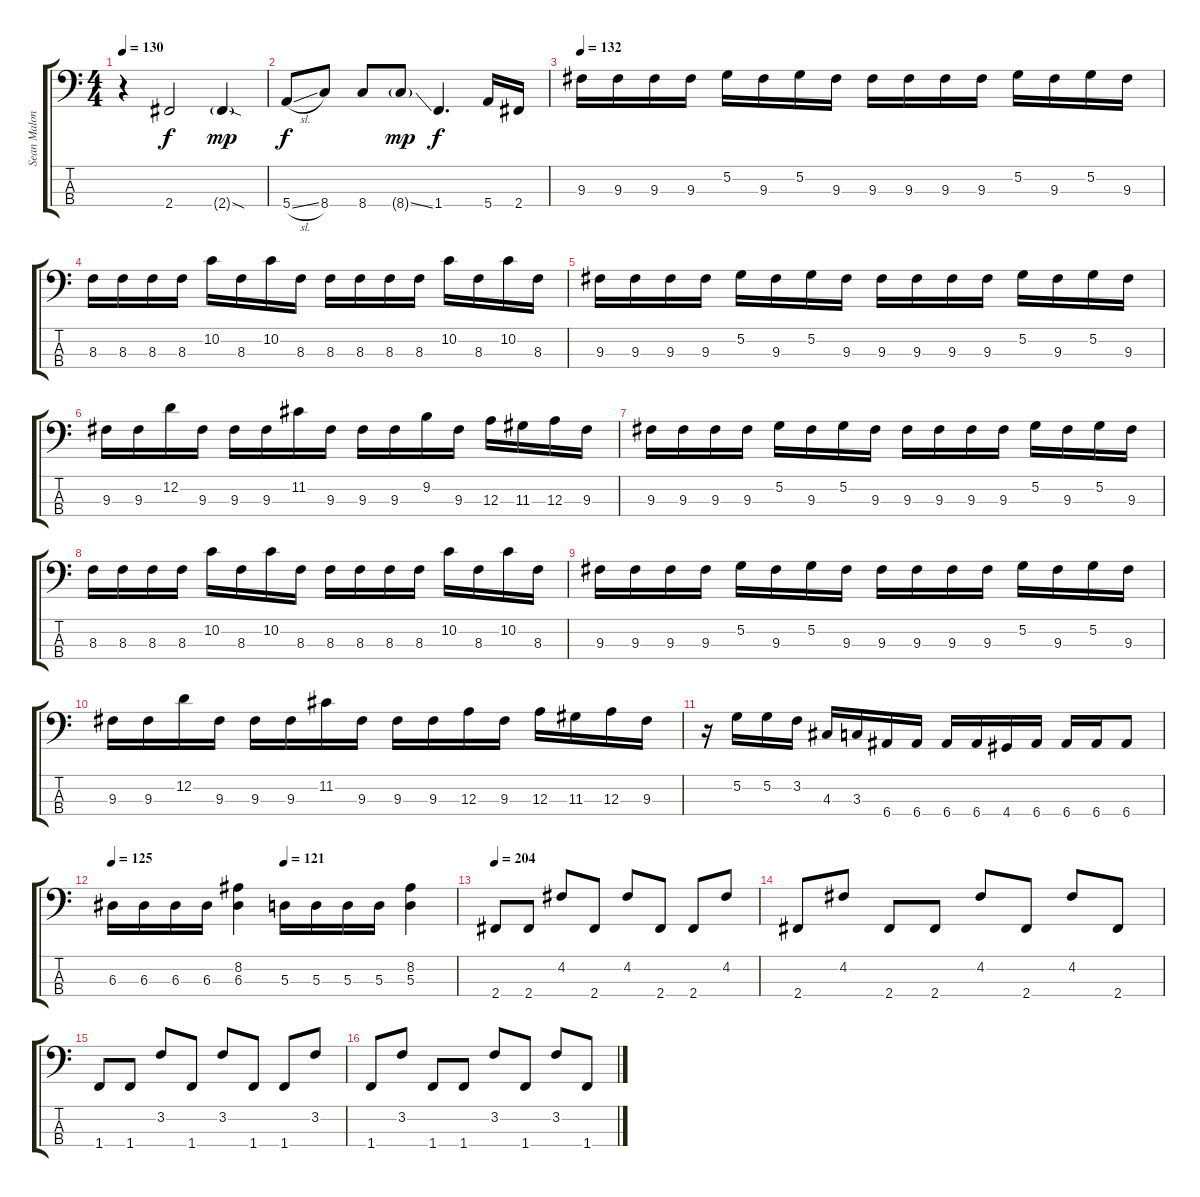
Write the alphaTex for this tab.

\track ("Sean Malone" "Sean Malon") {instrument fretlessbass}
\staff {score tabs}
\tuning (G2 D2 A1 E1) {hide}
\ts (4 4)
\tempo 130
\clef f4
\ks c
r.4{dy f} 2.4.2 2.4{sod g}.4{dy mp} |
5.4{sl}.8{dy f} 8.4.8 8.4.8 8.4{ss g}.8{dy mp} 1.4.4{d dy f} 5.4.16 2.4.16 |
\tempo 132
9.3.16 9.3.16 9.3.16 9.3.16 5.2.16 9.3.16 5.2.16 9.3.16 9.3.16 9.3.16 9.3.16 9.3.16 5.2.16 9.3.16 5.2.16 9.3.16 |
8.3.16 8.3.16 8.3.16 8.3.16 10.2.16 8.3.16 10.2.16 8.3.16 8.3.16 8.3.16 8.3.16 8.3.16 10.2.16 8.3.16 10.2.16 8.3.16 |
9.3.16 9.3.16 9.3.16 9.3.16 5.2.16 9.3.16 5.2.16 9.3.16 9.3.16 9.3.16 9.3.16 9.3.16 5.2.16 9.3.16 5.2.16 9.3.16 |
9.3.16 9.3.16 12.2.16 9.3.16 9.3.16 9.3.16 11.2.16 9.3.16 9.3.16 9.3.16 9.2.16 9.3.16 12.3.16 11.3.16 12.3.16 9.3.16 |
9.3.16 9.3.16 9.3.16 9.3.16 5.2.16 9.3.16 5.2.16 9.3.16 9.3.16 9.3.16 9.3.16 9.3.16 5.2.16 9.3.16 5.2.16 9.3.16 |
8.3.16 8.3.16 8.3.16 8.3.16 10.2.16 8.3.16 10.2.16 8.3.16 8.3.16 8.3.16 8.3.16 8.3.16 10.2.16 8.3.16 10.2.16 8.3.16 |
9.3.16 9.3.16 9.3.16 9.3.16 5.2.16 9.3.16 5.2.16 9.3.16 9.3.16 9.3.16 9.3.16 9.3.16 5.2.16 9.3.16 5.2.16 9.3.16 |
9.3.16 9.3.16 12.2.16 9.3.16 9.3.16 9.3.16 11.2.16 9.3.16 9.3.16 9.3.16 12.3.16 9.3.16 12.3.16 11.3.16 12.3.16 9.3.16 |
r.16 5.2.16 5.2.16 3.2.16 4.3.16 3.3.16 6.4.16 6.4.16 6.4.16 6.4.16 4.4.16 6.4.16 6.4.16 6.4.16 6.4.8 |
\tempo 125
\tempo (121 0.5)
6.3.16 6.3.16 6.3.16 6.3.16 (8.2 6.3).4 5.3.16 5.3.16 5.3.16 5.3.16 (8.2 5.3).4 |
\tempo 204
2.4.8 2.4.8 4.2.8 2.4.8 4.2.8 2.4.8 2.4.8 4.2.8 |
2.4.8 4.2.8 2.4.8 2.4.8 4.2.8 2.4.8 4.2.8 2.4.8 |
1.4.8 1.4.8 3.2.8 1.4.8 3.2.8 1.4.8 1.4.8 3.2.8 |
1.4.8 3.2.8 1.4.8 1.4.8 3.2.8 1.4.8 3.2.8 1.4.8
